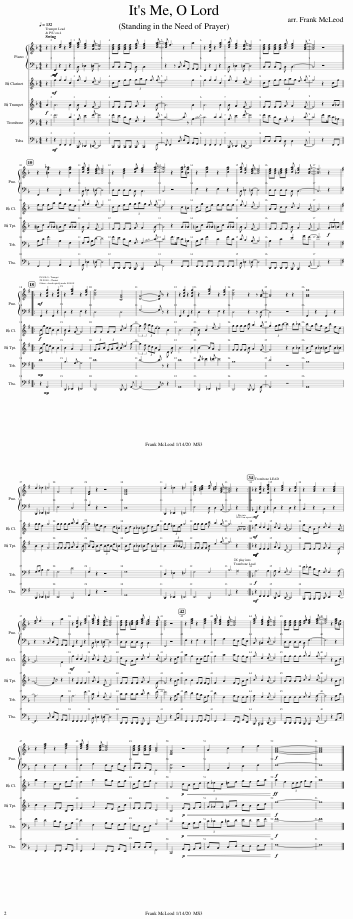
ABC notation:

X:1
%%score 1 { 2 | 3 } 4 5 6 7
L:1/8
Q:1/4=132
M:4/4
I:linebreak $
K:F
V:1 treble
V:2 treble
V:3 bass
V:4 treble transpose=-2
V:5 treble transpose=-2
V:6 bass
V:7 bass
V:1
 z2 |!mf!!mf! z2 [Fcf]2 z2 [Fcfa]2 | [cfa] [Beg]2 [Adf]- [Adf]4 | [Acf] [Acf] [Acf] [Acf] [Beg] [Beg]2 [Fcfa]- | [Fcfa] F3 z2 a2 | %5
 z2 [Fcf]2 z2 [Fcfa]2 | [cfa] [Beg]2 [Adf]- [Adf]4 | [Acf] [Acf] [Acf] [Acf] [Beg] [Beg]2 [FAcf]- | [FAcf]4 z4 |$ z2 [F=Bf_a]2 z2 [FBfa]2 | %10
 [cfa] [Beg]2 [Adf]- [Adf]4 | z2 [Adf]2 [cfg] [ceg]2 [Fcfa]- | [Fcfa]4 z2 [Fcfa] [F=Bf_a] | z2 [cfa]2 z2 [cfa]2 | [cfa] [Beg]2 [Adf]- [Adf]4 | %15
 [Adf] [Adf] [=Bdf] [Bdf] [cfa] [_Beg]2 [FAcf]- | [FAcf]6 z2 |:$[K:G] z2!mp! [Gdg]6 | [dgb] [cfa]2 [Beg]- [Beg]4 | [Bdg]4 [CFA]4 | %20
 [DG]4- [DG] z z2 | [Gdg]8 | d2 _e2 =e4 | [Bdg]4 z4 | [GBd]6 z2 |$ %25
 [GBg]8 | d2 _e2 =e4 | G4 d4 | [DG]2 z2 z4 | [DGB]8 | %30
 d2 _e2 =e4 | [Beg]2 [^ceg]2 [dg] [=cf]2 [GBd]- | [GBd]6 z2 :|[K:F]!mf!!mf! z2 [Fcf]2 z2 [Fcfa]2 |$ [cfa] [Beg]2 [Adf]- [Adf]4 | %35
 [Acf] [Acf] [Acf] [Acf] [Beg] [Beg]2 [Fcfa] | [Fcfa] F3 z2 a2 |!mf!!mf! z2 [Fcf]2 z2 [Fcfa]2 | [cfa] [Beg]2 [Adf]- [Adf]4 | [Adf] [Adf] [=Bdf] [Bdf] [cfa] [_Beg]2 [FAcf] | %40
 [FAcf]4 z2 z2 | z2 [Fcfa]2 z2 [Fcfa]2 | [cfa] [Beg]2 [Adf]- [Adf]4 |$ [cfa] [Beg]2 [Adf]- [Adf]4 | [Adf] [Adf] [Adf] [Adf] [cfg] [ceg]2 [Fcfa]- | %45
 [Fcfa]4 z2 [Fcfa] [F=Bf] | B,2 [Fcfa]2 z2 [Fcfa]2 | [cfa] [Beg]2 [Adf]- [Adf]4 | [Acf] [Acf] [Acf] [Acf] [GBd]4 | [CEG]4 z4 | %50
 z8 |!ff! [FAc]8 | z8 |] %53
V:2
 z2 | z2 [cf]2 z2 [cfa]2 | [cfa] [Beg]2 [Adf]- [Adf]4 | [Acf][Acf] [Acf][Acf] [Beg] [Beg]2 [cfa]- | [cfa] f3 z2 a2 | %5
 z2 [Fcf]2 z2 [cfa]2 | [cfb] [Beg]2 [Adf]- [Adf]4 | [Acf][Acf] [Acf][Acf] [Beg] [Beg]2 [Acf]- | [Acf]4 z4 |$ z2 [=Bf_a]2 z2 [Bfa]2 | %10
 [cfa] [Beg]2 [Adf]- [Adf]4 | z2 [Adf]2 [cfg] [ceg]2 [cfa]- | [cfa]4 z2 [cfa][=Bf_a] | z2 [cfa]2 z2 [cfa]2 | [cfa] [Beg]2 [Adf]- [Adf]4 | %15
 [Adf][Adf] [=Bdf][Bdf] [cfa] [_Beg]2 [Acf]- | [Acf]6 z2 |:$[K:G]!mf! z2 [Gdg]2 z2 [Gdg]2 | z2 [cfa]2 z2 [Beg]2 | [Bdg]4 [CFA]4 | %20
 [DG]4- [DG] z z2 | z2 [Gdg]2 z2 [Gdg]2 | z2 [cfa]2 z2 [Beg]2 | [Bdg]4 z2 z [GB]- | [GB]4 z2 z2 |$ %25
 [GBg]8 | d2 _e2 =e4 | G4 d4 | [DG]2 z2 z4 | [DGB]8 | %30
 d2 _e2 =e4 | [Beg]2 [^ceg]2 [dg] [=cf]2 [GBd]- | [GBd]6 z2 :|[K:F] z2 [Fcf]2 z2 [Fcfa]2 |$ z2 [Beg]2 z2 [Adf]2 | %35
 z2 [Acf]2 z2 [Acf]2 | [cf] f3 z2 a2 | z2 [Fcf]2 z2 [cfa]2 | [cfa] [Beg]2 [Adf]- [Adf]4 | [Adf][Adf] [=Bdf][Bdf] [cfa] [_Beg]2 [Acf] | %40
 [Acf]4 z4 | z2 [cfa]2 z2 [cfa]2 | [cfa] [Beg]2 [Adf]- [Adf]4 |$ [cfa] [Beg]2 [Adf]- [Adf]4 | [Adf][Adf] [Adf][Adf] [cfg] [ceg]2 [cfa]- | %45
 [cfa]4 z2 [cfa][=Bf] | z2 [cfa]2 z2 [cfa]2 | [cfa] [Beg]2 [Adf]- [Adf]4 | [Acf][Acf] [Acf][Acf] [GBd]4 | [CEG]4 z4 | %50
 A2 c2 e2 f2 |!f! [FAc]8- | [FAc]8 |] %53
V:3
 z2 |!mf!!mf! F,,2 z2 F,,2 z2 | C, _D,2 =D,- D,4 | C,C, C,A,, C, C,3 | z2 z C, D,A,, A,,G,, | %5
 F,,2 z2 F,,2 z2 | C, _D,2 =D,- D,4 | C,C, C,A,, C, C,3- | C,4 z4 |$ F,,2 z2 F,,2 z2 | %10
 C, _D,2 =D,- D,4 | D,D, D,D, C, C,3 | C,4 z4 | F,2 z2 F,2 z2 | C, _D,2 =D,- D,4 | %15
 D,D, D,D, C, C,3- | C,6 z2 |:$[K:G] G,,2 z2 G,,2 z2 | D,2 z2 E,2 z2 | D,4 D,4 | %20
 G,4- G, z z2 | G,,2 z2 G,,2 z2 | D,2 z2 E,2 z2 | D,4 z2 z D,- | D,4 z4 |$ %25
 G,,2 z2 G,,2 z2 | D,,2 _E,,2 =E,,4 | E,4 D,4 | G,2 z2 z4 | D,8 | %30
 D,,2 _E,,2 =E,,4 | E,4 D, D,2 B,,- | B,,6 z2 :|[K:F]!mf! F,,2 z2 F,,2 z2 |$ D,2 z2 D,2 z2 | %35
 C,2 z2 C,2 z2 | z2 z C, D,A,, A,,G,, | F,,2 z2 F,,2 z2 | C, _D,2 =D,- D,4 | D,D, D,D, C, C,3 | %40
 F,,4 z4 | F,2 z2 F,2 z2 | F,2 A,2 F,E, A,E, |$ C, ^C,2 D,- D,4 | D,D, D,D, C, F,3- | %45
 F,6 z2 | F,2 z2 F,2 z2 | F,2 A,2 F,E, A,E, | C,C, C,A,, G,,4 | [C,G,]4 z4 | %50
 A,,2 C,2 E,2 F,2 |!f! F,8- | F,8 |] %53
V:4
 z2 |!mf! g2 g2 g2 d2 | g ^f2 e- e4 | d^f ga (3a=ba g g- | g6 g2 | %5
 g2 g2 g2 d2 | g ^f2 e- e4 | d^f ga (3a=ba f g- | g4 z2 dg |$ gg g=b ba g^f | %10
 g a2 g- g4 | d^f ga (3a=ba g g- | g4 z2 d^c | da dg gg gg | g ^f2 e- e4 | %15
 =BB dd d c2 B- | B6 z2 |:$[K:G]!f! ^ca fe c2 c2 | ^c B2 A- A4 | AA AA ^c e2 a- | %20
 (3:2:2a2 ^c' (3bae- e2 ^c2 | ^c6 c2- | c ^c2 f- f4 | aa aa ^c' b2 a- | a2 (3ab^c'- c'2 c'=c' |$ %25
 ^c'a c'a fc' ^ge | aa f2 a4 | aa aa b b2 a- | a2 gf e2 ec | ^ce c=c ^cf e^g | %30
 aa (3=fe^g a4 | aa aa ^c' b2 a- | a6 (3A_B=B :|[K:F]!mf! g2 d2 d2 =B2 |$ d c2 =B- B4 | %35
 gd =Bd d d2 B- | B6 G2 |!mf! g2 d2 d2 =B2 | d c2 =B- B4 | e=B Bd d ^f2 d- | %40
 d4 z2 d^f | =b2 g2 dd ga | g2 =b2 bg g^f |$ g e2 e- e4 | gg gg a a2 g- | %45
 g4 z2 =Bd | =b2 g2 dd ga | g2 =b2 ba ga | da ga e4 | A4!p! d!<(!c de | %50
 (3^f=fd ^fg ag a=b!<)! |!ff! =b2 g2 (3e^fg ag | =b8 |] %53
V:5
!f! =B2 | =B6 B2 | =B A2 G- G4 | GG GG A A2 =B- | B6 =B2 | %5
 =B6 B2 | =B A2 G- G4 | GG GG A A2 G- | G4 z2 =B_B |$ !courtesy!=Bd B_B !courtesy!=Bd B_B | %10
 =B A2 G- G4 | GG GG A A2 =B- | B4 z2 =B_B | !courtesy!=Bd B_B !courtesy!=Bd B_B | =B A2 G- G4 | %15
 GG GG =B A2 G- | G6!f! (3AB=B |:$[K:G] ^ca fe c2 c2 | ^c2 B2 A4 | (3AB^c (3ABc- c e2 a- | %20
 (3:2:2a2 f (3ed^c A2 E c | ^c6 c2 | ^c2- cB A4 | AA AA ^c B2 A- | A4 z2 ^c=c |$ %25
 ^ce c=c ^ce c=c | ^c2 c2 A4 | AA AA B B2 ^c- | cB ^cd (3cdc e=c | ^ce c=c ^cf c=c | %30
 ^c2 (3c=cB A4 | AA AA ^c f2 a- | a6 z2 :|[K:F]!mf!!mf! z2 G2 G2 G2 |$ =B A2 E- E4 | %35
 GG GG A A2 G- | G4- G z z2 | z2 G2 G2 G2 | =B A2 E- E4 | GG GG A A2 G- | %40
 G4 z2 =Bd | d2 c2 GG G^F | G2 =B2 G^F Bd |$ d c2 =B- B4 | =BB BB d d2 d- | %45
 d4 z2 =Bd | d2 c2 GG DE | G2 =B2 G^F Bd | GG GG E4 | D4!p! G!<(!^F GA | %50
 (3=B_BA =Bc dc de!<)! |!f! g8- | g8 |] %53
V:6
 z2 | F6 C2 | A, E2 F- F4 | FE CA, F, F,2 C- | C4- C z !-(!A,2 | %5
 !-)!C4 C2 C2 | A, E2 F- F4 | FE CA, F, F,2 C- | C4 F>E C_A, |$ A,C F2 A,2 F,2 | %10
 F,G, A,D- D4 | FE CA, F, !-(!F,2 !-)!C- | C4 F>E C_A, | A,C F2 C2 FC | C B,2 A,- A,4 | %15
 A,2 C2 E2 GF- | F6 z2 |:$[K:G]!mp! D8 | B,3 G,- G,4 | D8 | %20
 D4- D z z2 | D8 | D _E2 =E- E4 | B,8 | D4 z4 |$ %25
 B,8 | G,A, B,2 B,4 | G,4 D4 | G,2 z2 z4 | G,8 | %30
 D,2 _E,2 =E,4 | G,4 F,4 | B,6 A,2 :|[K:F]!f! A,6 A,2 |$ A, G,2 F,- F,4 | %35
 F_E CA, F, F,2 A,- | A,6 A,2 | A,6 F2 | C A,2 F,- F,4 | CC CC C D2 F- | %40
 F4 z2 A,C | F2 D2 CB, F,A, | D2 F,2 A,G, F,G, |$ A, G,2 F,- F,4 | F,F, F,F, G, G,2 A,- | %45
 A,4 z2 A,C | F2 D2 CB, F,A, | D2 F,2 A,G, F,G, | F,E, C,E, G,4 | C4!p! A,!<(!G, A,B, | %50
 (3C_CB, =CD ED EF!<)! |!f! F8- | F8 |] %53
V:7
 z2 |!mf! z2 F,,2 F,,2 F,,2 | C,, _D,,2 =D,,- D,,4 | C,,C,, C,,C,, C,, C,,2 F,,- | F,, F,,2 C, D,A,, A,,G,, | %5
 F,,2 F,,2 F,,2 F,,2 | C,, _D,,2 =D,,- D,,4 | C,C, C,C, C, C,2 F,,- | F,,4 z2 F,,F,, |$ F,,2 F,,2 A,,2 F,,2 | %10
 A,, _D,2 =D,- D,4 | D,,D,, D,,D,, C,, C,,2 F,,- | F,,4 z2 F,,F,, | F,,F,, F,,F,, F,,F,, F,,F,, | C, _D,2 =D,- D,4 | %15
 D,,D,, D,,D,, C,, C,,2 F,,- | F,,6 z2 |:$[K:G] z2!mp! G,,6 | D,,2 _E,,2 =E,,4 | D,,4 D,, D,,2 G,,- | %20
 G,,4- G,, z z2 | G,,8 | D,,2 _E,,2 =E,,4 | D,,4 D,, D,,2 G,,- | G,,4 z4 |$ %25
 G,,8 | D,,2 _E,,2 =E,,4 | E,,4 D,,4 | G,,2 z2 z4 | G,,8 | %30
 D,,2 _E,,2 =E,,4 | E,,4 D,,4 | G,,6 z2 :|[K:F]!mf! z2 F,,2 F,,2 F,,2 |$ D,, F,,2 D,,- D,,4 | %35
 C,,C,, C,,C,, D,, E,,2 F,,- | F,,3 C, D,A,, A,,G,, | F,,2 F,,2 F,,2 F,,2 | C, _D,2 =D,- D,4 | D,,D,, D,,D,, C,, C,,2 F,,- | %40
 F,,4 z2 A,,C, | F,,2 F,,2 F,,F,, A,,F,, | F,,2 A,,2 F,,E,, A,,E,, |$ C,, ^C,,2 D,,- D,,4 | D,,D,, D,,D,, C,, C,,2 F,,- | %45
 F,,4 z2 A,,C, | F,,2 F,,2 F,,F,, A,,F,, | F,,2 A,,2 F,,E,, A,,E,, | C,C, C,C, G,,4 | C,,4!p! A,,!<(!G,, A,,B,, | %50
 C,B,, C,D, E,D, E,F,!<)! |!f! F,8- | F,8 |] %53
